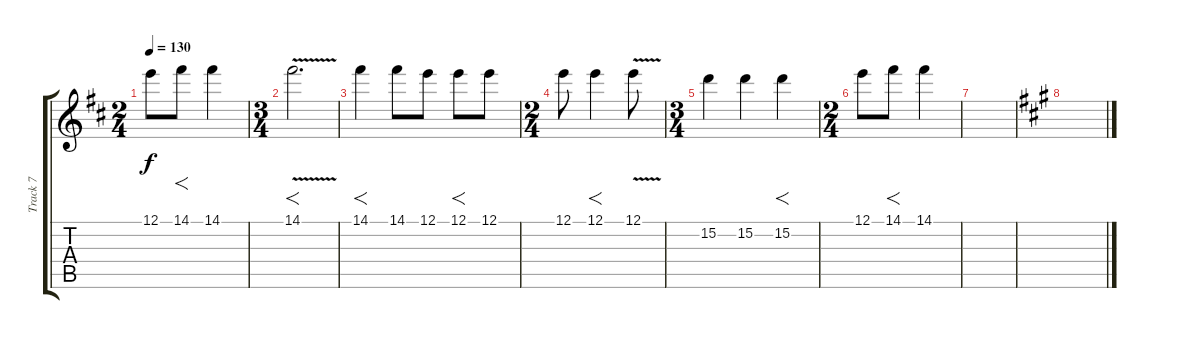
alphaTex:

\track ("Track 7" "Track 7") {instrument distortionguitar}
\staff {score tabs}
\tuning (E4 B3 G3 D3 A2 E2) {hide}
\ts (2 4)
\tempo 130
\clef g2
\ks d
12.1.8{dy f} 14.1.8{f} 14.1.4 |
\ts (3 4)
14.1{v}.2{f d} |
14.1.4{f} 14.1.8 12.1.8 12.1.8{f} 12.1.8 |
\ts (2 4)
12.1.8 12.1.4{f} 12.1{v}.8 |
\ts (3 4)
15.2.4 15.2.4 15.2.4{f} |
\ts (2 4)
12.1.8 14.1.8{f} 14.1.4 |
|
\ks a
